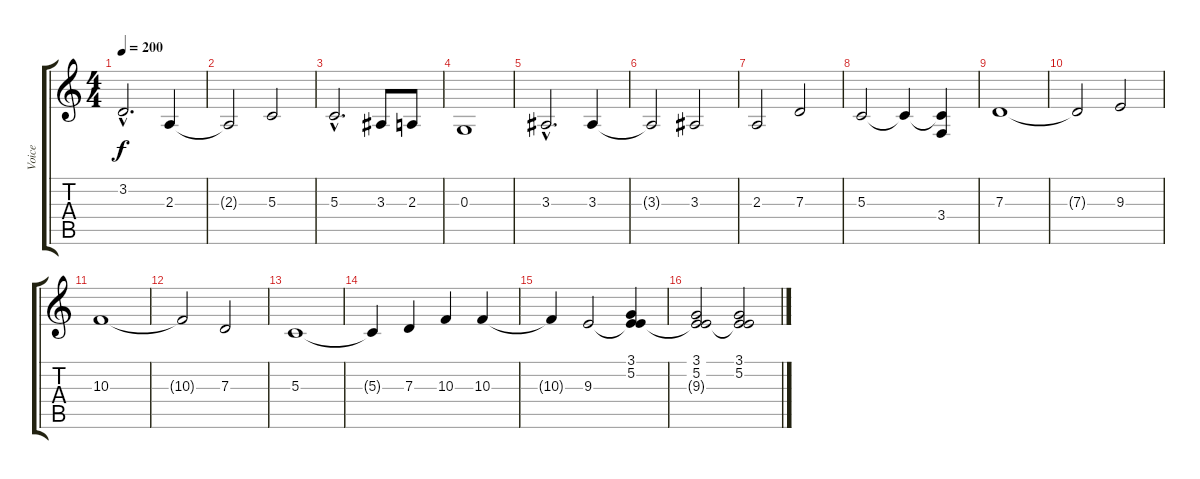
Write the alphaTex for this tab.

\track ("Voice" "Voice") {instrument flute}
\staff {score tabs}
\tuning (E4 B3 G3 D3 A2 E2) {hide}
\ts (4 4)
\tempo 200
\clef g2
\ks c
3.2{hac}.2{d dy f} 2.3.4 |
2.3{t}.2 5.3.2 |
5.3{hac}.2{d} 3.3.8 2.3.8 |
0.3.1 |
3.3{hac}.2{d} 3.3.4 |
3.3{t}.2 3.3.2 |
2.3.2 7.3.2 |
5.3.2 5.3{t}.4 (5.3{t} 3.4).4 |
7.3.1 |
7.3{t}.2 9.3.2 |
10.3.1 |
10.3{t}.2 7.3.2 |
5.3.1 |
5.3{t}.4 7.3.4 10.3.4 10.3.4 |
10.3{t}.4 9.3.2 (3.1 5.2 9.3{t}).4 |
(3.1 5.2 9.3{t}).2 (3.1 5.2 9.3{t}).2
